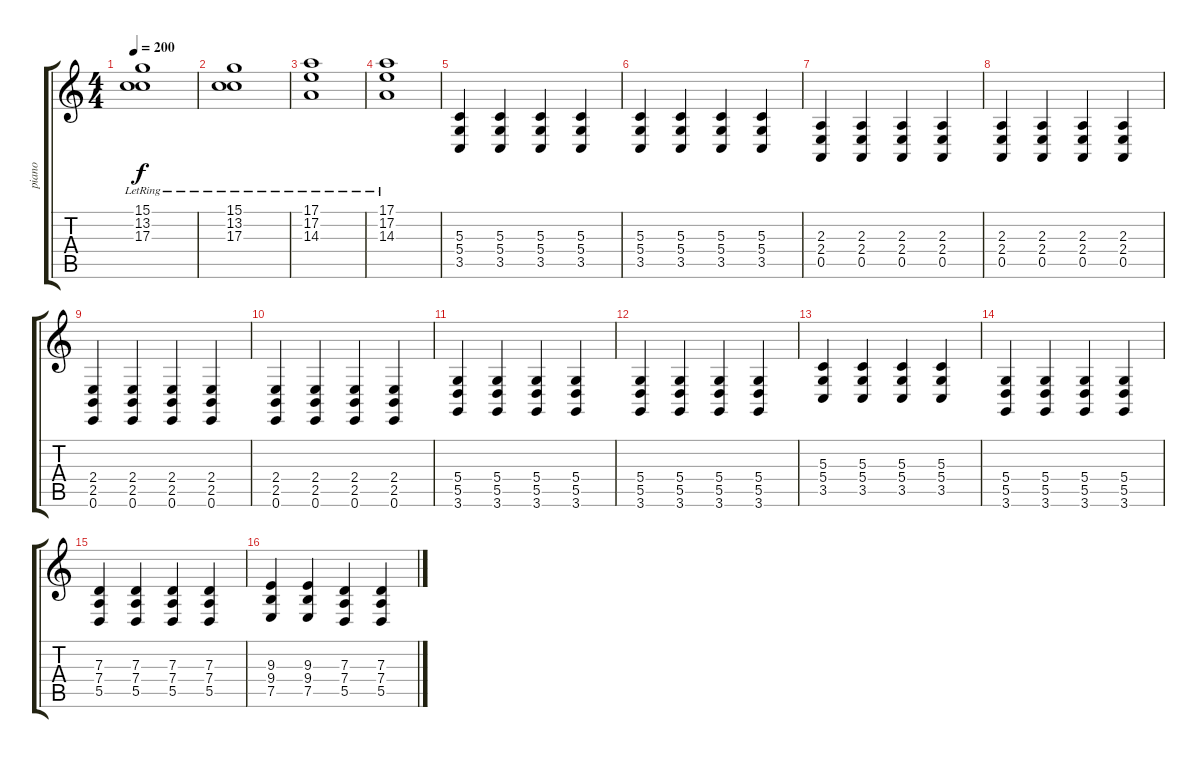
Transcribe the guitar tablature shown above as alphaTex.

\track ("piano" "piano") {instrument acousticgrandpiano}
\staff {score tabs}
\tuning (E4 B3 G3 D3 A2 E2) {hide}
\ts (4 4)
\tempo 200
\clef g2
\ks c
(15.1{lr} 13.2{lr} 17.3{lr}).1{dy f} |
(15.1{lr} 13.2{lr} 17.3{lr}).1 |
(17.1{lr} 17.2{lr} 14.3{lr}).1 |
(17.1{lr} 17.2{lr} 14.3{lr}).1 |
(5.3 5.4 3.5).4 (5.3 5.4 3.5).4 (5.3 5.4 3.5).4 (5.3 5.4 3.5).4 |
(5.3 5.4 3.5).4 (5.3 5.4 3.5).4 (5.3 5.4 3.5).4 (5.3 5.4 3.5).4 |
(2.3 2.4 0.5).4 (2.3 2.4 0.5).4 (2.3 2.4 0.5).4 (2.3 2.4 0.5).4 |
(2.3 2.4 0.5).4 (2.3 2.4 0.5).4 (2.3 2.4 0.5).4 (2.3 2.4 0.5).4 |
(2.4 2.5 0.6).4 (2.4 2.5 0.6).4 (2.4 2.5 0.6).4 (2.4 2.5 0.6).4 |
(2.4 2.5 0.6).4 (2.4 2.5 0.6).4 (2.4 2.5 0.6).4 (2.4 2.5 0.6).4 |
(5.4 5.5 3.6).4 (5.4 5.5 3.6).4 (5.4 5.5 3.6).4 (5.4 5.5 3.6).4 |
(5.4 5.5 3.6).4 (5.4 5.5 3.6).4 (5.4 5.5 3.6).4 (5.4 5.5 3.6).4 |
(5.3 5.4 3.5).4 (5.3 5.4 3.5).4 (5.3 5.4 3.5).4 (5.3 5.4 3.5).4 |
(5.4 5.5 3.6).4 (5.4 5.5 3.6).4 (5.4 5.5 3.6).4 (5.4 5.5 3.6).4 |
(7.3 7.4 5.5).4 (7.3 7.4 5.5).4 (7.3 7.4 5.5).4 (7.3 7.4 5.5).4 |
(9.3 9.4 7.5).4 (9.3 9.4 7.5).4 (7.3 7.4 5.5).4 (7.3 7.4 5.5).4
